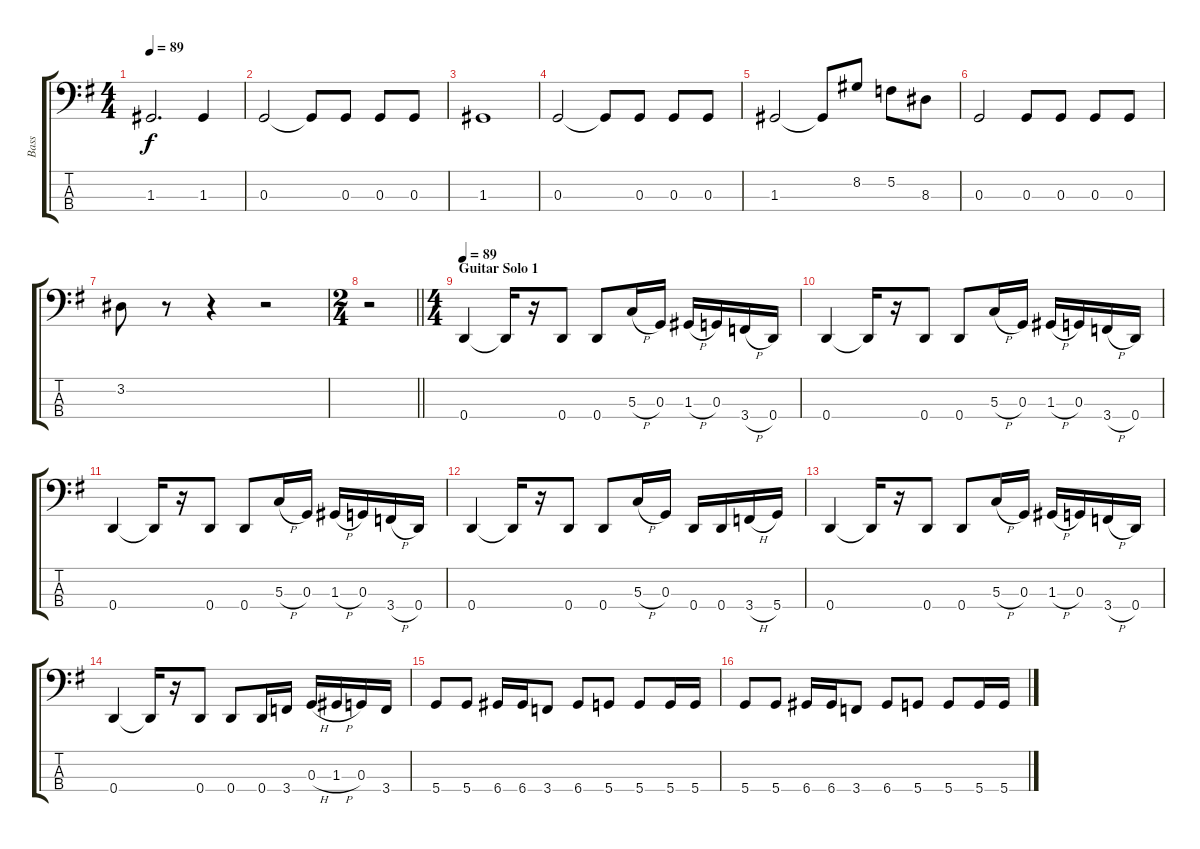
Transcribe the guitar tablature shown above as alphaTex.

\track ("Bass" "Bass") {instrument electricbasspick}
\staff {score tabs}
\tuning (F2 C2 G1 D1) {hide}
\ts (4 4)
\tempo 89
\clef f4
\ks g
1.3.2{d dy f} 1.3.4 |
0.3.2 0.3{t}.8 0.3.8 0.3.8 0.3.8 |
1.3.1 |
0.3.2 0.3{t}.8 0.3.8 0.3.8 0.3.8 |
1.3.2 1.3{t}.8 8.2.8 5.2.8 8.3.8 |
0.3.2 0.3.8 0.3.8 0.3.8 0.3.8 |
3.2.8 r.8 r.4 r.2 |
\ts (2 4)
\barLineRight lightlight
r.2 |
\ts (4 4)
\section ("" "Guitar Solo 1")
\tempo 89
0.4.4 0.4{t}.16 r.16 0.4.8 0.4.8 5.3{h}.16 0.3.16 1.3{h}.16 0.3.16 3.4{h}.16 0.4.16 |
0.4.4 0.4{t}.16 r.16 0.4.8 0.4.8 5.3{h}.16 0.3.16 1.3{h}.16 0.3.16 3.4{h}.16 0.4.16 |
0.4.4 0.4{t}.16 r.16 0.4.8 0.4.8 5.3{h}.16 0.3.16 1.3{h}.16 0.3.16 3.4{h}.16 0.4.16 |
0.4.4 0.4{t}.16 r.16 0.4.8 0.4.8 5.3{h}.16 0.3.16 0.4.16 0.4.16 3.4{h}.16 5.4.16 |
0.4.4 0.4{t}.16 r.16 0.4.8 0.4.8 5.3{h}.16 0.3.16 1.3{h}.16 0.3.16 3.4{h}.16 0.4.16 |
0.4.4 0.4{t}.16 r.16 0.4.8 0.4.8 0.4.16 3.4.16 0.3{h}.16 1.3{h}.16 0.3.16 3.4.16 |
5.4.8 5.4.8 6.4.16 6.4.16 3.4.8 6.4.8 5.4.8 5.4.8 5.4.16 5.4.16 |
5.4.8 5.4.8 6.4.16 6.4.16 3.4.8 6.4.8 5.4.8 5.4.8 5.4.16 5.4.16
